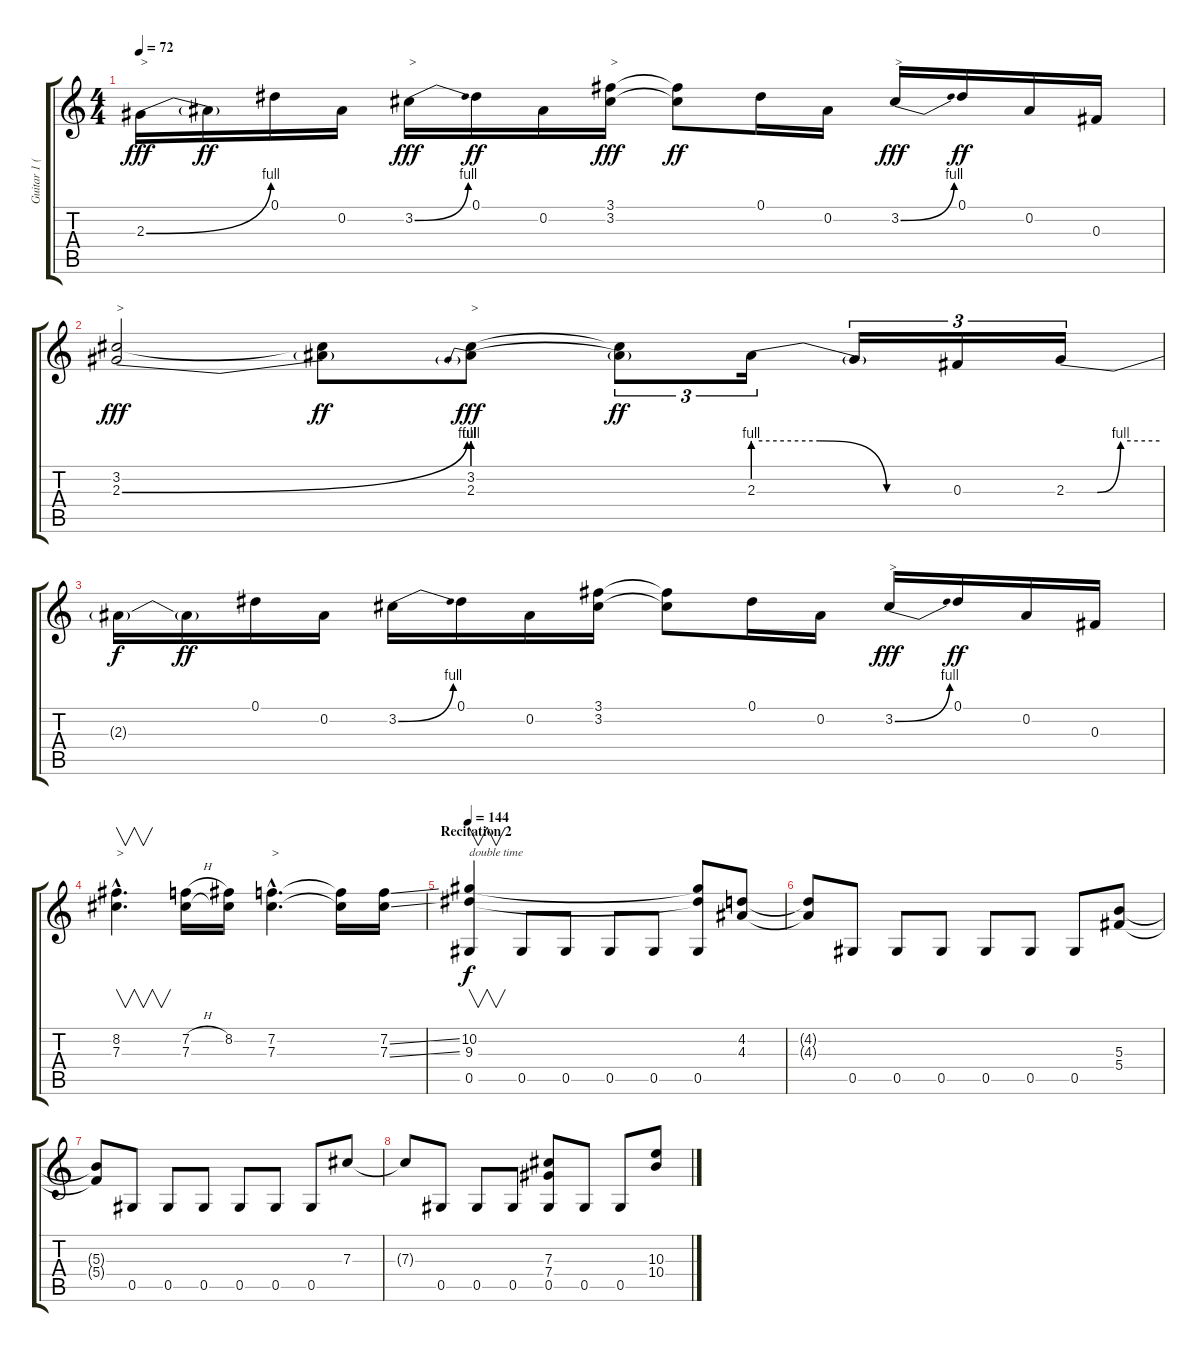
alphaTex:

\track ("Guitar 1 (Slash)" "Guitar 1 (") {instrument overdrivenguitar}
\staff {score tabs}
\tuning (Eb4 Bb3 Gb3 Db3 Ab2 Eb2) {hide}
\ts (4 4)
\tempo 72
\clef g2
\ks c
2.3{be (bend 0 0 60 4)}.16{txt ">" dy fff} 2.3{t}.16{dy ff} 0.1.16 0.2.16 3.2{be (bend 0 0 60 4)}.16{txt ">" dy fff} 0.1.16{dy ff} 0.2.16 (3.1 3.2).16{txt ">" dy fff} (3.1{t} 3.2{t}).8{dy ff} 0.1.16 0.2.16 3.2{be (bend 0 0 60 4)}.16{txt ">" dy fff} 0.1.16{dy ff} 0.2.16 0.3.16 |
(3.2 2.3{be (bend 0 0 60 4)}).2{txt ">" dy fff} (3.2{t} 2.3{t}).8{dy ff} (3.2 2.3{be (prebend 0 4 60 4)}).8{txt ">" dy fff} (3.2{t} 2.3{t}).8{tu (3 2) dy ff} 2.3{be (custom 0 4 20 4 40 0 60 0)}.16{tu (3 2)} 2.3{t}.16{tu (3 2)} 0.3.16{tu (3 2)} 2.3{be (custom 0 0 14 0 20 0 35 4 60 4)}.16{tu (3 2)} |
2.3{t}.16{dy f} 2.3{t}.16{dy ff} 0.1.16 0.2.16 3.2{be (bend 0 0 60 4)}.16 0.1.16 0.2.16 (3.1 3.2).16 (3.1{t} 3.2{t}).8 0.1.16 0.2.16 3.2{be (bend 0 0 60 4)}.16{txt ">" dy fff} 0.1.16{dy ff} 0.2.16 0.3.16 |
(8.2{hac} 7.3{hac}).4{v d txt ">"} (7.2{h} 7.3).16 (8.2 7.3{t}).16 (7.2{hac} 7.3{hac}).4{d txt ">"} (7.2{t} 7.3{t}).16 (7.2{ss} 7.3{ss}).16 |
\section ("" "Recitation 2")
\tempo 144
(10.2 9.3 0.5).4{v txt "double time" dy f} 0.5.8 0.5.8 0.5.8 0.5.8 (10.2{t} 9.3{t} 0.5).8 (4.2 4.3).8 |
(4.2{t} 4.3{t}).8 0.5.8 0.5.8 0.5.8 0.5.8 0.5.8 0.5.8 (5.3 5.4).8 |
(5.3{t} 5.4{t}).8 0.5.8 0.5.8 0.5.8 0.5.8 0.5.8 0.5.8 7.3.8 |
7.3{t}.8 0.5.8 0.5.8 0.5.8 (7.3 7.4 0.5).8 0.5.8 0.5.8 (10.3 10.4).8
